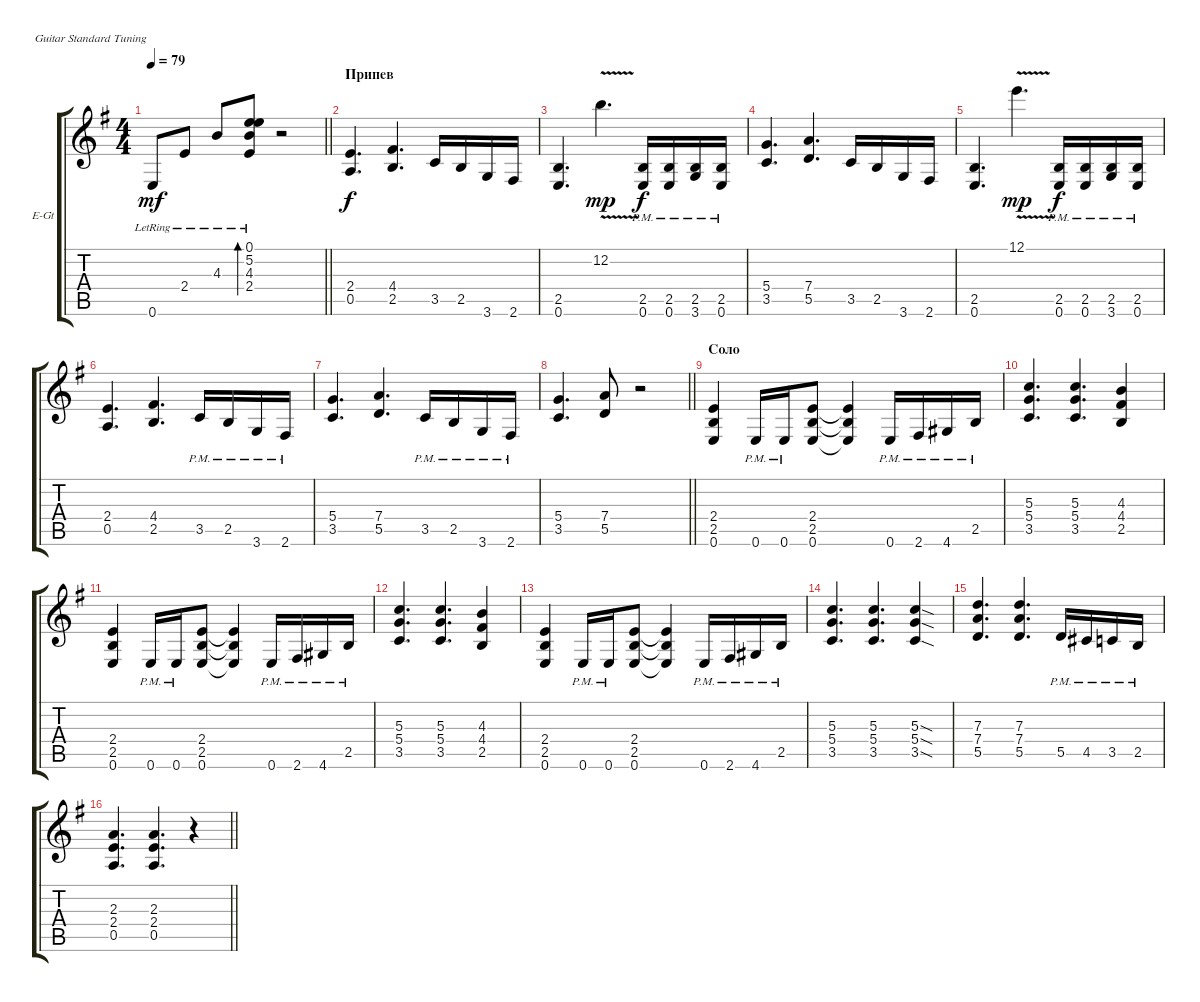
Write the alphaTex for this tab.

\bracketExtendMode groupsimilarinstruments
\firstSystemTrackNameOrientation horizontal
\otherSystemsTrackNameOrientation horizontal
\track ("Владимир Холстинин" "E-Gt") {instrument distortionguitar}
\staff {score tabs}
\tuning (E4 B3 G3 D3 A2 E2)
\ts (4 4)
\tempo 79
\clef g2
\barLineRight lightlight
\ks eminor
0.6{lr}.8{dy mf} 2.4{lr}.8 4.3{lr}.8 (0.1{lr} 5.2{lr} 4.3{lr} 2.4{lr}).8{bd 120} r.2 |
\section ("" "Припев")
(2.4 0.5).4{d dy f} (4.4 2.5).4{d} 3.5.16 2.5.16 3.6.16 2.6.16 |
(2.5 0.6).4{d} 12.2{v}.4{d dy mp} (2.5{pm} 0.6{pm}).16{dy f} (2.5{pm} 0.6{pm}).16 (2.5{pm} 3.6{pm}).16 (2.5{pm} 0.6{pm}).16 |
(5.4 3.5).4{d} (7.4 5.5).4{d} 3.5.16 2.5.16 3.6.16 2.6.16 |
(2.5 0.6).4{d} 12.1{v}.4{d dy mp} (2.5{pm} 0.6{pm}).16{dy f} (2.5{pm} 0.6{pm}).16 (2.5{pm} 3.6{pm}).16 (2.5{pm} 0.6{pm}).16 |
(2.4 0.5).4{d} (4.4 2.5).4{d} 3.5{pm}.16 2.5{pm}.16 3.6{pm}.16 2.6{pm}.16 |
(5.4 3.5).4{d} (7.4 5.5).4{d} 3.5{pm}.16 2.5{pm}.16 3.6{pm}.16 2.6{pm}.16 |
\barLineRight lightlight
(5.4 3.5).4{d} (7.4 5.5).8 r.2 |
\section ("" "Соло")
(2.4 2.5 0.6).4 0.6{pm}.16 0.6{pm}.16 (2.4 2.5 0.6).8 (2.4{t} 2.5{t} 0.6{t}).4 0.6{pm}.16 2.6{pm}.16 4.6{pm}.16 2.5{pm}.16 |
(5.3 5.4 3.5).4{d} (5.3 5.4 3.5).4{d} (4.3 4.4 2.5).4 |
(2.4 2.5 0.6).4 0.6{pm}.16 0.6{pm}.16 (2.4 2.5 0.6).8 (2.4{t} 2.5{t} 0.6{t}).4 0.6{pm}.16 2.6{pm}.16 4.6{pm}.16 2.5{pm}.16 |
(5.3 5.4 3.5).4{d} (5.3 5.4 3.5).4{d} (4.3 4.4 2.5).4 |
(2.4 2.5 0.6).4 0.6{pm}.16 0.6{pm}.16 (2.4 2.5 0.6).8 (2.4{t} 2.5{t} 0.6{t}).4 0.6{pm}.16 2.6{pm}.16 4.6{pm}.16 2.5{pm}.16 |
(5.3 5.4 3.5).4{d} (5.3 5.4 3.5).4{d} (5.3{sod} 5.4{sod} 3.5{sod}).4 |
(7.3 7.4 5.5).4{d} (7.3 7.4 5.5).4{d} 5.5{pm}.16 4.5{pm}.16 3.5{pm}.16 2.5{pm}.16 |
\barLineRight lightlight
(2.3 2.4 0.5).4{d} (2.3 2.4 0.5).4{d} r.4
